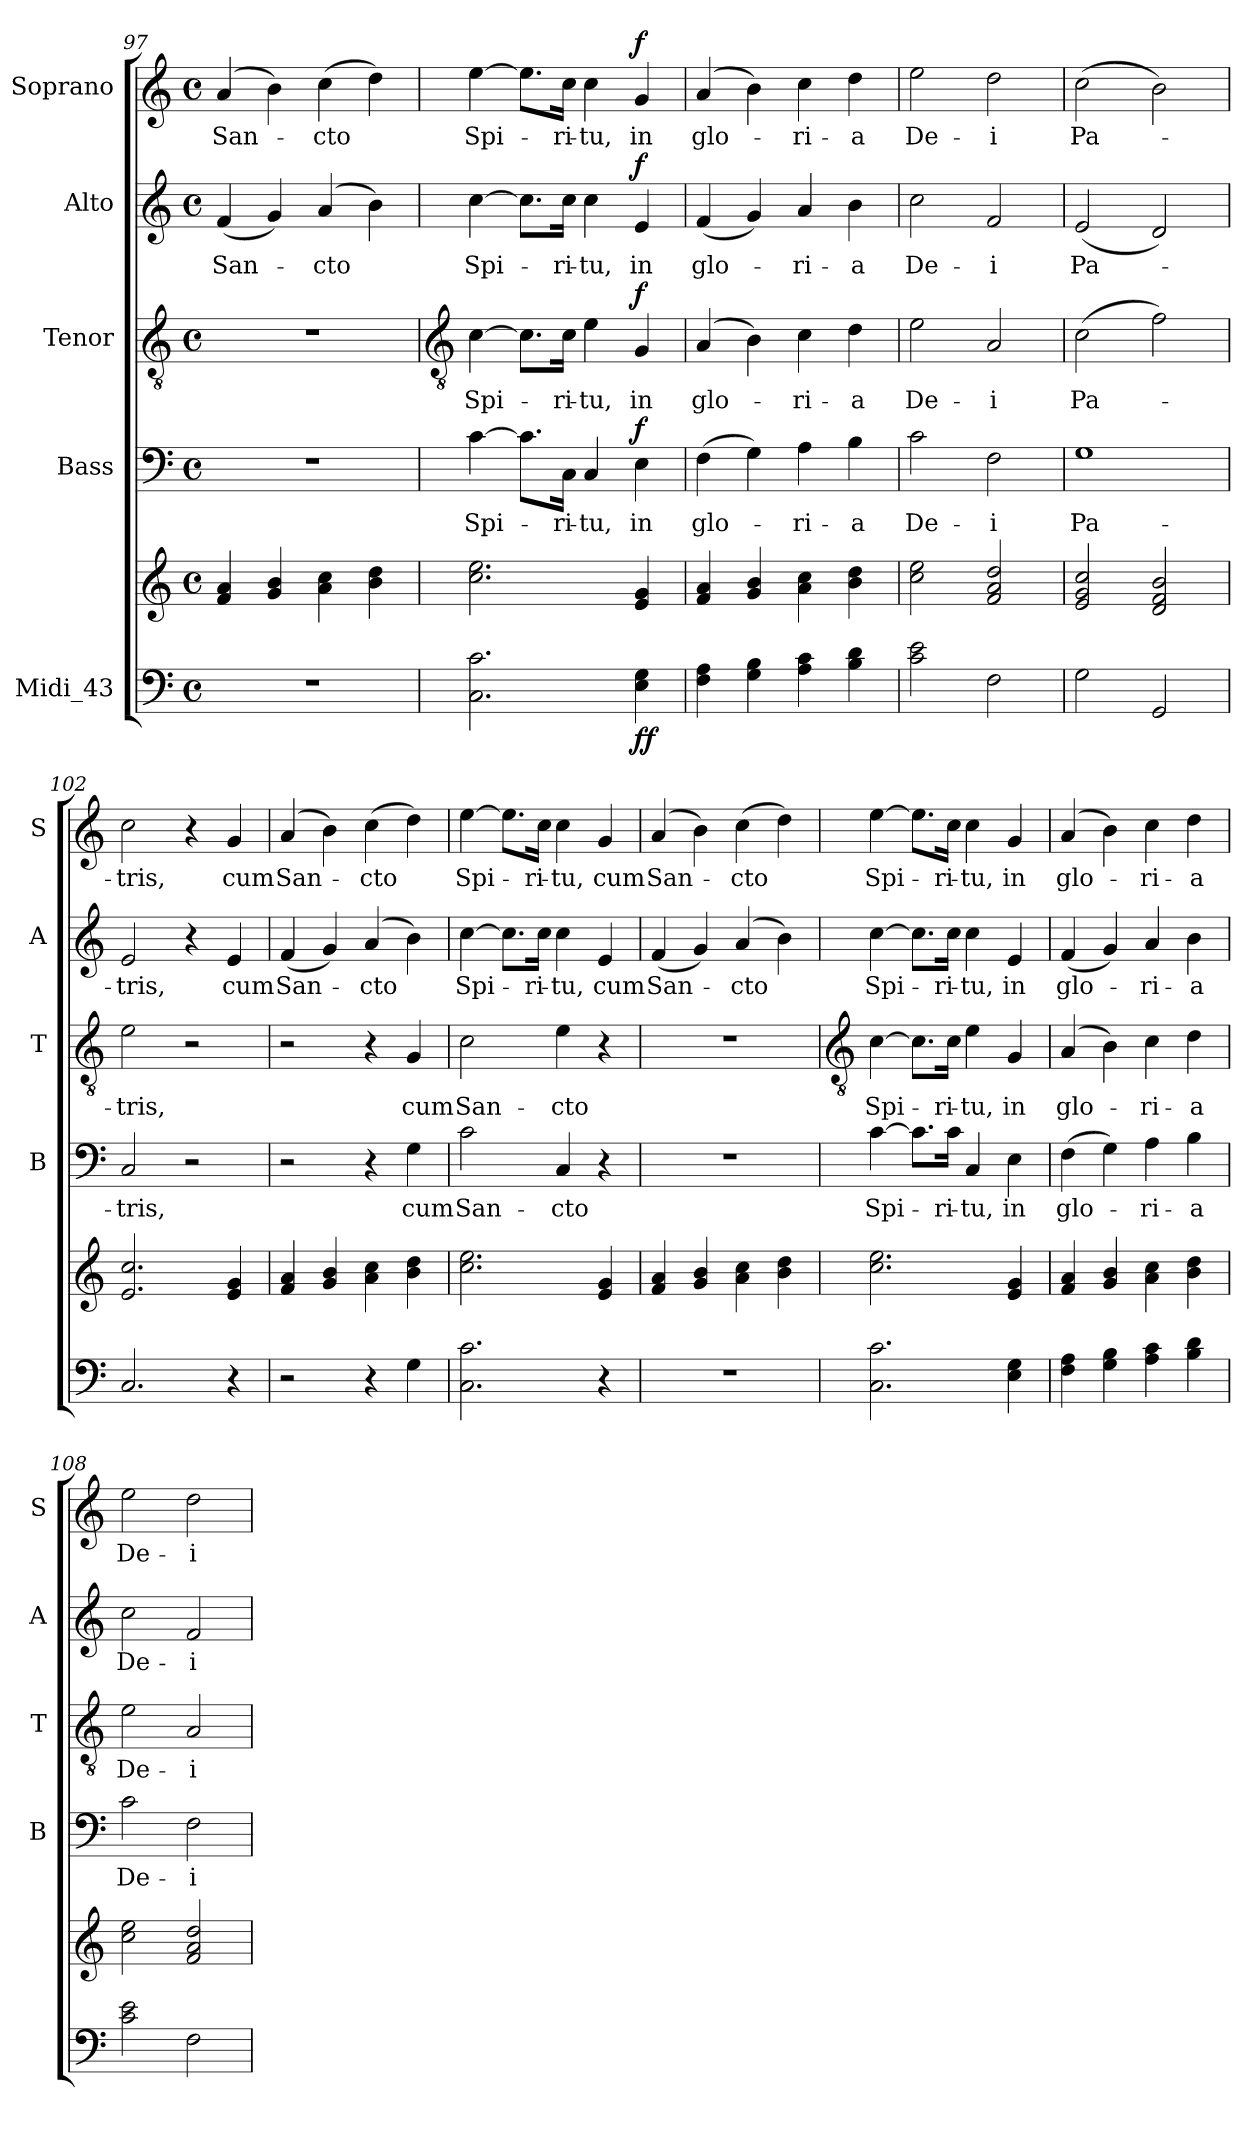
**kern	**kern	**dynam	**kern	**text	**dynam	**kern	**text	**dynam	**kern	**text	**dynam	**kern	**text	**dynam
*part5	*part5	*part5	*part4	*part4	*part4	*part3	*part3	*part3	*part2	*part2	*part2	*part1	*part1	*part1
*staff6	*staff5	*staff5/6	*staff4	*staff4	*staff4	*staff3	*staff3	*staff3	*staff2	*staff2	*staff2	*staff1	*staff1	*staff1
*I"Midi_43	*	*	*I"Bass	*	*	*I"Tenor	*	*	*I"Alto	*	*	*I"Soprano	*	*
*	*	*	*I'B	*	*	*I'T	*	*	*I'A	*	*	*I'S	*	*
*clefF4	*clefG2	*	*clefF4	*	*	*clefGv2	*	*	*clefG2	*	*	*clefG2	*	*
*k[]	*k[]	*	*k[]	*	*	*k[]	*	*	*k[]	*	*	*k[]	*	*
*C:	*C:	*	*C:	*	*	*C:	*	*	*C:	*	*	*C:	*	*
*M4/4	*M4/4	*	*M4/4	*	*	*M4/4	*	*	*M4/4	*	*	*M4/4	*	*
*met(c)	*met(c)	*	*met(c)	*	*	*met(c)	*	*	*met(c)	*	*	*met(c)	*	*
=97	=97	=97	=97	=97	=97	=97	=97	=97	=97	=97	=97	=97	=97	=97
!	!	!	!	!	!	!	!	!	!	!LO:LY:b	!	!	!LO:LY:b	!
1r	4f 4a	.	1r	.	.	1r	.	.	(<4f	San-	.	(<4a	San-	.
.	4g 4b	.	.	.	.	.	.	.	4g)	.	.	4b)	.	.
!	!	!	!	!	!	!	!	!	!	!LO:LY:b	!	!	!LO:LY:b	!
.	4a 4cc	.	.	.	.	.	.	.	(<4a	cto	.	(>4cc	cto	.
.	4b 4dd	.	.	.	.	.	.	.	4b)	.	.	4dd)	.	.
!!LO:LB:g=z
=98	=98	=98	=98	=98	=98	=98	=98	=98	=98	=98	=98	=98	=98	=98
*	*	*	*	*	*	*clefGv2	*	*	*	*	*	*	*	*
!	!	!	!	!LO:LY:b	!	!	!LO:LY:b	!	!	!LO:LY:b	!	!	!LO:LY:b	!
2.C 2.c	2.cc 2.ee	.	[4c	Spi-	.	[4c	Spi-	.	[4cc	Spi-	.	[4ee	Spi-	.
.	.	.	8.c\L]	.	.	8.c\L]	.	.	8.cc\L]	.	.	8.ee\L]	.	.
!	!	!	!	!LO:LY:b	!	!	!LO:LY:b	!	!	!LO:LY:b	!	!	!LO:LY:b	!
.	.	.	16C\Jk	ri-	.	16c\Jk	ri-	.	16cc\Jk	-ri-	.	16cc\Jk	ri-	.
!	!	!	!	!LO:LY:b	!	!	!LO:LY:b	!	!	!LO:LY:b	!	!	!LO:LY:b	!
.	.	.	4C	-tu,	.	4e	-tu,	.	4cc	-tu,	.	4cc	-tu,	.
!	!	!LO:DY:b=2	!	!LO:LY:b	!	!	!LO:LY:b	!	!	!LO:LY:b	!	!	!LO:LY:b	!
!	!	!LO:DY:n=1:b	!	!	!LO:DY:b	!	!	!LO:DY:b	!	!	!LO:DY:b	!	!	!LO:DY:b
4E 4G	4e 4g	f f	4E	in	f	4G	in	f	4e	in	f	4g	in	f
=99	=99	=99	=99	=99	=99	=99	=99	=99	=99	=99	=99	=99	=99	=99
!	!	!	!	!LO:LY:b	!	!	!LO:LY:b	!	!	!LO:LY:b	!	!	!LO:LY:b	!
4F 4A	4f 4a	.	(>4F	glo-	.	(<4A	glo-	.	(<4f	glo-	.	(<4a	glo-	.
4G 4B	4g 4b	.	4G)	.	.	4B)	.	.	4g)	.	.	4b)	.	.
!	!	!	!	!LO:LY:b	!	!	!LO:LY:b	!	!	!LO:LY:b	!	!	!LO:LY:b	!
4A 4c	4a 4cc	.	4A	ri-	.	4c	ri-	.	4a	ri-	.	4cc	ri-	.
!	!	!	!	!LO:LY:b	!	!	!LO:LY:b	!	!	!LO:LY:b	!	!	!LO:LY:b	!
4B 4d	4b 4dd	.	4B	-a	.	4d	-a	.	4b	-a	.	4dd	-a	.
=100	=100	=100	=100	=100	=100	=100	=100	=100	=100	=100	=100	=100	=100	=100
!	!	!	!	!LO:LY:b	!	!	!LO:LY:b	!	!	!LO:LY:b	!	!	!LO:LY:b	!
2c 2e	2cc 2ee	.	2c	De-	.	2e	De-	.	2cc	De-	.	2ee	De-	.
!	!	!	!	!LO:LY:b	!	!	!LO:LY:b	!	!	!LO:LY:b	!	!	!LO:LY:b	!
2F	2f 2a 2dd	.	2F	-i	.	2A	-i	.	2f	-i	.	2dd	-i	.
=101	=101	=101	=101	=101	=101	=101	=101	=101	=101	=101	=101	=101	=101	=101
!	!	!	!	!LO:LY:b	!	!	!LO:LY:b	!	!	!LO:LY:b	!	!	!LO:LY:b	!
2G	2e 2g 2cc	.	1G	Pa-	.	(>2c	Pa-	.	(<2e	Pa-	.	(>2cc	Pa-	.
2GG	2d 2f 2b	.	.	.	.	2f)	.	.	2d)	.	.	2b)	.	.
=102	=102	=102	=102	=102	=102	=102	=102	=102	=102	=102	=102	=102	=102	=102
!	!	!	!	!LO:LY:b	!	!	!LO:LY:b	!	!	!LO:LY:b	!	!	!LO:LY:b	!
2.C	2.e 2.cc	.	2C	-tris,	.	2e	tris,	.	2e	tris,	.	2cc	tris,	.
.	.	.	2r	.	.	2r	.	.	4r	.	.	4r	.	.
!	!	!	!	!	!	!	!	!	!	!LO:LY:b	!	!	!LO:LY:b	!
4r	4e 4g	.	.	.	.	.	.	.	4e	cum	.	4g	cum	.
=103	=103	=103	=103	=103	=103	=103	=103	=103	=103	=103	=103	=103	=103	=103
!	!	!	!	!	!	!	!	!	!	!LO:LY:b	!	!	!LO:LY:b	!
2r	4f 4a	.	2r	.	.	2r	.	.	(<4f	San-	.	(<4a	San-	.
.	4g 4b	.	.	.	.	.	.	.	4g)	.	.	4b)	.	.
!	!	!	!	!	!	!	!	!	!	!LO:LY:b	!	!	!LO:LY:b	!
4r	4a 4cc	.	4r	.	.	4r	.	.	(<4a	cto	.	(>4cc	cto	.
!	!	!	!	!LO:LY:b	!	!	!LO:LY:b	!	!	!	!	!	!	!
4G	4b 4dd	.	4G	cum	.	4G	cum	.	4b)	.	.	4dd)	.	.
=104	=104	=104	=104	=104	=104	=104	=104	=104	=104	=104	=104	=104	=104	=104
!	!	!	!	!LO:LY:b	!	!	!LO:LY:b	!	!	!LO:LY:b	!	!	!LO:LY:b	!
2.C 2.c	2.cc 2.ee	.	2c	San-	.	2c	San-	.	[4cc	Spi-	.	[4ee	Spi-	.
.	.	.	.	.	.	.	.	.	8.cc\L]	.	.	8.ee\L]	.	.
!	!	!	!	!	!	!	!	!	!	!LO:LY:b	!	!	!LO:LY:b	!
.	.	.	.	.	.	.	.	.	16cc\Jk	ri-	.	16cc\Jk	ri-	.
!	!	!	!	!LO:LY:b	!	!	!LO:LY:b	!	!	!LO:LY:b	!	!	!LO:LY:b	!
.	.	.	4C	-cto	.	4e	-cto	.	4cc	-tu,	.	4cc	-tu,	.
!	!	!	!	!	!	!	!	!	!	!LO:LY:b	!	!	!LO:LY:b	!
4r	4e 4g	.	4r	.	.	4r	.	.	4e	cum	.	4g	cum	.
=105	=105	=105	=105	=105	=105	=105	=105	=105	=105	=105	=105	=105	=105	=105
!	!	!	!	!	!	!	!	!	!	!LO:LY:b	!	!	!LO:LY:b	!
1r	4f 4a	.	1r	.	.	1r	.	.	(<4f	San-	.	(<4a	San-	.
.	4g 4b	.	.	.	.	.	.	.	4g)	.	.	4b)	.	.
!	!	!	!	!	!	!	!	!	!	!LO:LY:b	!	!	!LO:LY:b	!
.	4a 4cc	.	.	.	.	.	.	.	(<4a	cto	.	(>4cc	cto	.
.	4b 4dd	.	.	.	.	.	.	.	4b)	.	.	4dd)	.	.
!!LO:LB:g=z
=106	=106	=106	=106	=106	=106	=106	=106	=106	=106	=106	=106	=106	=106	=106
*	*	*	*	*	*	*clefGv2	*	*	*	*	*	*	*	*
!	!	!	!	!LO:LY:b	!	!	!LO:LY:b	!	!	!LO:LY:b	!	!	!LO:LY:b	!
2.C 2.c	2.cc 2.ee	.	[4c	Spi-	.	[4c	Spi-	.	[4cc	Spi-	.	[4ee	Spi-	.
.	.	.	8.c\L]	.	.	8.c\L]	.	.	8.cc\L]	.	.	8.ee\L]	.	.
!	!	!	!	!LO:LY:b	!	!	!LO:LY:b	!	!	!LO:LY:b	!	!	!LO:LY:b	!
.	.	.	16c\Jk	ri-	.	16c\Jk	ri-	.	16cc\Jk	ri-	.	16cc\Jk	ri-	.
!	!	!	!	!LO:LY:b	!	!	!LO:LY:b	!	!	!LO:LY:b	!	!	!LO:LY:b	!
.	.	.	4C	-tu,	.	4e	-tu,	.	4cc	-tu,	.	4cc	-tu,	.
!	!	!	!	!LO:LY:b	!	!	!LO:LY:b	!	!	!LO:LY:b	!	!	!LO:LY:b	!
4E 4G	4e 4g	.	4E	in	.	4G	in	.	4e	in	.	4g	in	.
=107	=107	=107	=107	=107	=107	=107	=107	=107	=107	=107	=107	=107	=107	=107
!	!	!	!	!LO:LY:b	!	!	!LO:LY:b	!	!	!LO:LY:b	!	!	!LO:LY:b	!
4F 4A	4f 4a	.	(>4F	glo-	.	(<4A	glo-	.	(<4f	glo-	.	(<4a	glo-	.
4G 4B	4g 4b	.	4G)	.	.	4B)	.	.	4g)	.	.	4b)	.	.
!	!	!	!	!LO:LY:b	!	!	!LO:LY:b	!	!	!LO:LY:b	!	!	!LO:LY:b	!
4A 4c	4a 4cc	.	4A	ri-	.	4c	ri-	.	4a	ri-	.	4cc	ri-	.
!	!	!	!	!LO:LY:b	!	!	!LO:LY:b	!	!	!LO:LY:b	!	!	!LO:LY:b	!
4B 4d	4b 4dd	.	4B	-a	.	4d	-a	.	4b	-a	.	4dd	-a	.
=108	=108	=108	=108	=108	=108	=108	=108	=108	=108	=108	=108	=108	=108	=108
!	!	!	!	!LO:LY:b	!	!	!LO:LY:b	!	!	!LO:LY:b	!	!	!LO:LY:b	!
2c 2e	2cc 2ee	.	2c	De-	.	2e	De-	.	2cc	De-	.	2ee	De-	.
!	!	!	!	!LO:LY:b	!	!	!LO:LY:b	!	!	!LO:LY:b	!	!	!LO:LY:b	!
2F	2f 2a 2dd	.	2F	-i	.	2A	-i	.	2f	-i	.	2dd	-i	.
=	=	=	=	=	=	=	=	=	=	=	=	=	=	=
*-	*-	*-	*-	*-	*-	*-	*-	*-	*-	*-	*-	*-	*-	*-
